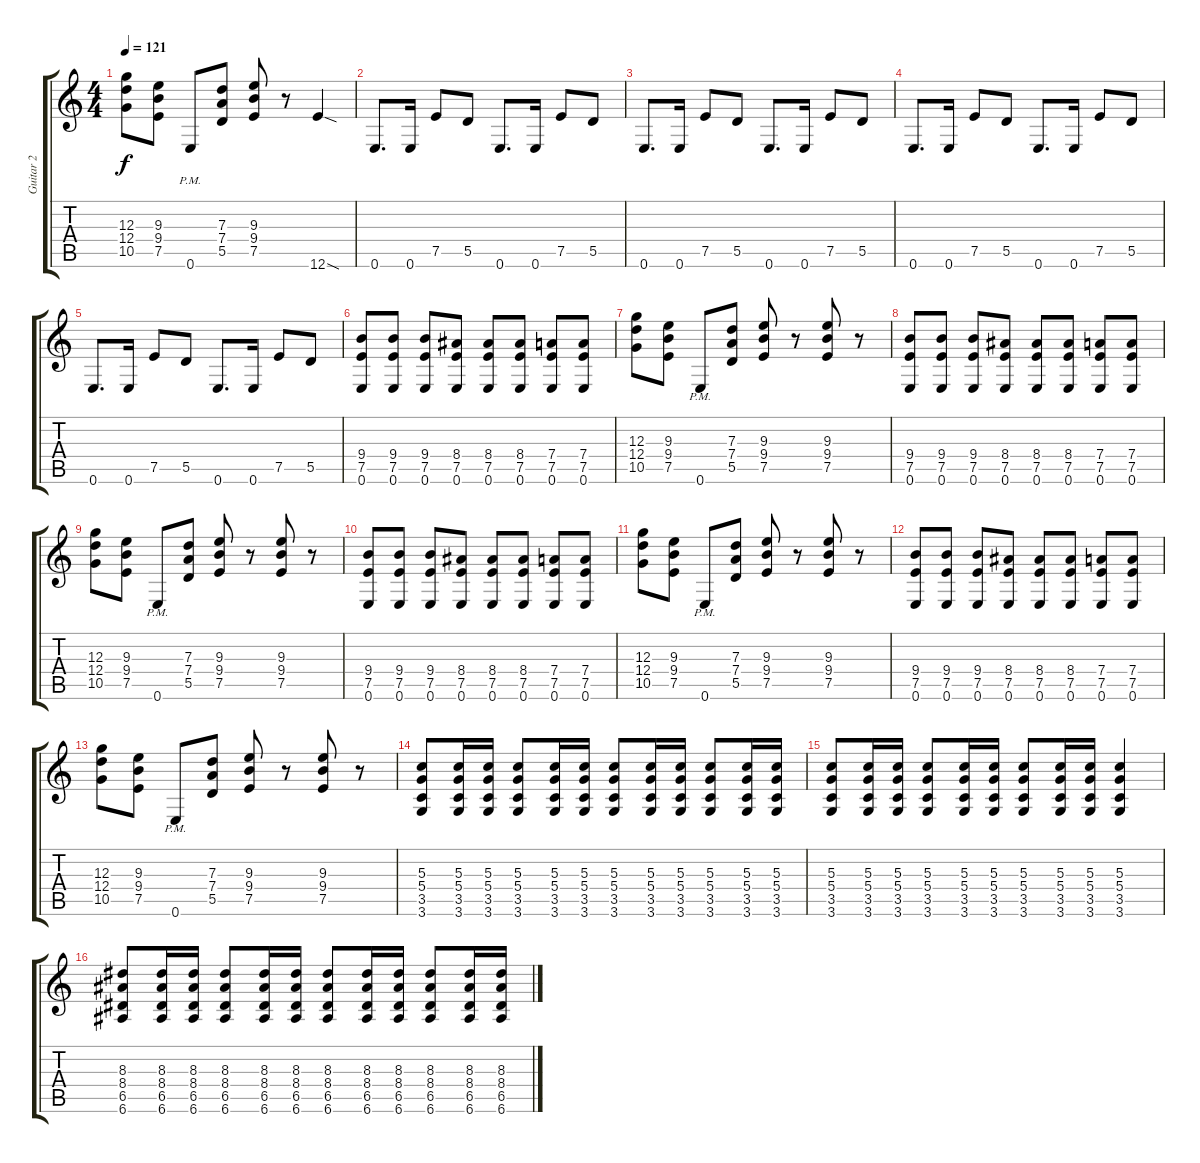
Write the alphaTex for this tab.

\track ("Guitar 2" "Guitar 2") {instrument distortionguitar}
\staff {score tabs}
\tuning (E4 B3 G3 D3 A2 E2) {hide}
\ts (4 4)
\tempo 121
\clef g2
\ks c
(12.3 12.4 10.5).8{dy f} (9.3 9.4 7.5).8 0.6{pm}.8 (7.3 7.4 5.5).8 (9.3 9.4 7.5).8 r.8 12.6{sod}.4 |
0.6.8{d} 0.6.16 7.5.8 5.5.8 0.6.8{d} 0.6.16 7.5.8 5.5.8 |
0.6.8{d} 0.6.16 7.5.8 5.5.8 0.6.8{d} 0.6.16 7.5.8 5.5.8 |
0.6.8{d} 0.6.16 7.5.8 5.5.8 0.6.8{d} 0.6.16 7.5.8 5.5.8 |
0.6.8{d} 0.6.16 7.5.8 5.5.8 0.6.8{d} 0.6.16 7.5.8 5.5.8 |
(9.4 7.5 0.6).8 (9.4 7.5 0.6).8 (9.4 7.5 0.6).8 (8.4 7.5 0.6).8 (8.4 7.5 0.6).8 (8.4 7.5 0.6).8 (7.4 7.5 0.6).8 (7.4 7.5 0.6).8 |
(12.3 12.4 10.5).8 (9.3 9.4 7.5).8 0.6{pm}.8 (7.3 7.4 5.5).8 (9.3 9.4 7.5).8 r.8 (9.3 9.4 7.5).8 r.8 |
(9.4 7.5 0.6).8 (9.4 7.5 0.6).8 (9.4 7.5 0.6).8 (8.4 7.5 0.6).8 (8.4 7.5 0.6).8 (8.4 7.5 0.6).8 (7.4 7.5 0.6).8 (7.4 7.5 0.6).8 |
(12.3 12.4 10.5).8 (9.3 9.4 7.5).8 0.6{pm}.8 (7.3 7.4 5.5).8 (9.3 9.4 7.5).8 r.8 (9.3 9.4 7.5).8 r.8 |
(9.4 7.5 0.6).8 (9.4 7.5 0.6).8 (9.4 7.5 0.6).8 (8.4 7.5 0.6).8 (8.4 7.5 0.6).8 (8.4 7.5 0.6).8 (7.4 7.5 0.6).8 (7.4 7.5 0.6).8 |
(12.3 12.4 10.5).8 (9.3 9.4 7.5).8 0.6{pm}.8 (7.3 7.4 5.5).8 (9.3 9.4 7.5).8 r.8 (9.3 9.4 7.5).8 r.8 |
(9.4 7.5 0.6).8 (9.4 7.5 0.6).8 (9.4 7.5 0.6).8 (8.4 7.5 0.6).8 (8.4 7.5 0.6).8 (8.4 7.5 0.6).8 (7.4 7.5 0.6).8 (7.4 7.5 0.6).8 |
(12.3 12.4 10.5).8 (9.3 9.4 7.5).8 0.6{pm}.8 (7.3 7.4 5.5).8 (9.3 9.4 7.5).8 r.8 (9.3 9.4 7.5).8 r.8 |
(5.3 5.4 3.5 3.6).8 (5.3 5.4 3.5 3.6).16 (5.3 5.4 3.5 3.6).16 (5.3 5.4 3.5 3.6).8 (5.3 5.4 3.5 3.6).16 (5.3 5.4 3.5 3.6).16 (5.3 5.4 3.5 3.6).8 (5.3 5.4 3.5 3.6).16 (5.3 5.4 3.5 3.6).16 (5.3 5.4 3.5 3.6).8 (5.3 5.4 3.5 3.6).16 (5.3 5.4 3.5 3.6).16 |
(5.3 5.4 3.5 3.6).8 (5.3 5.4 3.5 3.6).16 (5.3 5.4 3.5 3.6).16 (5.3 5.4 3.5 3.6).8 (5.3 5.4 3.5 3.6).16 (5.3 5.4 3.5 3.6).16 (5.3 5.4 3.5 3.6).8 (5.3 5.4 3.5 3.6).16 (5.3 5.4 3.5 3.6).16 (5.3 5.4 3.5 3.6).4 |
(8.3 8.4 6.5 6.6).8 (8.3 8.4 6.5 6.6).16 (8.3 8.4 6.5 6.6).16 (8.3 8.4 6.5 6.6).8 (8.3 8.4 6.5 6.6).16 (8.3 8.4 6.5 6.6).16 (8.3 8.4 6.5 6.6).8 (8.3 8.4 6.5 6.6).16 (8.3 8.4 6.5 6.6).16 (8.3 8.4 6.5 6.6).8 (8.3 8.4 6.5 6.6).16 (8.3 8.4 6.5 6.6).16
